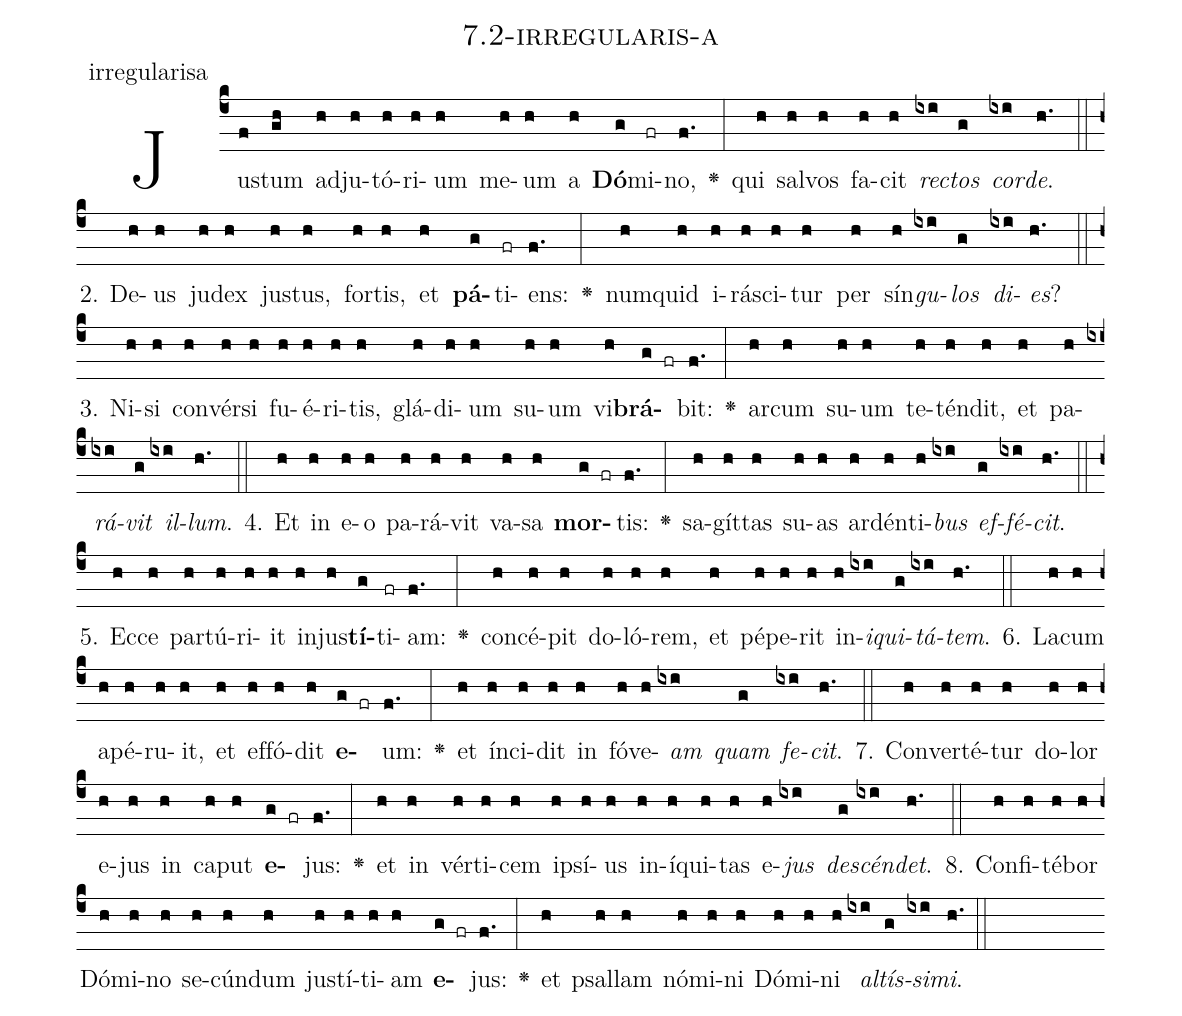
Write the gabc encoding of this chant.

name: 7.2-irregularis-a;
annotation: irregularisa;
%%
(c4)Jus(f)tum(gh) ad(h)ju(h)tó(h)ri(h)um(h) me(h)um(h) a(h) <b>Dó</b>(g)mi(fr)no,(f.) <v>\greheightstar</v>(:) qui(h) sal(h)vos(h) fa(h)cit(h) <i>rec</i>(ixi)<i>tos</i>(g) <i>cor</i>(ixi)<i>de</i>.(h.) (::)
2. De(h)us(h) ju(h)dex(h) jus(h)tus,(h) for(h)tis,(h) et(h) <b>pá</b>(g)ti(fr)ens:(f.) <v>\greheightstar</v>(:) num(h)quid(h) i(h)rá(h)sci(h)tur(h) per(h) sín(h)<i>gu</i>(ixi)<i>los</i>(g) <i>di</i>(ixi)<i>es</i>?(h.) (::)
3. Ni(h)si(h) con(h)vér(h)si(h) fu(h)é(h)ri(h)tis,(h) glá(h)di(h)um(h) su(h)um(h) vi(h)<b>brá</b>(g fr)bit:(f.) <v>\greheightstar</v>(:) ar(h)cum(h) su(h)um(h) te(h)tén(h)dit,(h) et(h) pa(h)<i>rá</i>(ixi)<i>vit</i>(g) <i>il</i>(ixi)<i>lum</i>.(h.) (::)
4. Et(h) in(h) e(h)o(h) pa(h)rá(h)vit(h) va(h)sa(h) <b>mor</b>(g fr)tis:(f.) <v>\greheightstar</v>(:) sa(h)gít(h)tas(h) su(h)as(h) ar(h)dén(h)ti(h)<i>bus</i>(ixi) <i>ef</i>(g)<i>fé</i>(ixi)<i>cit</i>.(h.) (::)
5. Ec(h)ce(h) par(h)tú(h)ri(h)it(h) in(h)jus(h)<b>tí</b>(g)ti(fr)am:(f.) <v>\greheightstar</v>(:) con(h)cé(h)pit(h) do(h)ló(h)rem,(h) et(h) pé(h)pe(h)rit(h) in(h)<i>i</i>(ixi)<i>qui</i>(g)<i>tá</i>(ixi)<i>tem</i>.(h.) (::)
6. La(h)cum(h) a(h)pé(h)ru(h)it,(h) et(h) ef(h)fó(h)dit(h) <b>e</b>(g fr)um:(f.) <v>\greheightstar</v>(:) et(h) ín(h)ci(h)dit(h) in(h) fó(h)ve(h)<i>am</i>(ixi) <i>quam</i>(g) <i>fe</i>(ixi)<i>cit</i>.(h.) (::)
7. Con(h)ver(h)té(h)tur(h) do(h)lor(h) e(h)jus(h) in(h) ca(h)put(h) <b>e</b>(g fr)jus:(f.) <v>\greheightstar</v>(:) et(h) in(h) vér(h)ti(h)cem(h) ip(h)sí(h)us(h) in(h)í(h)qui(h)tas(h) e(h)<i>jus</i>(ixi) <i>de</i>(g)<i>scén</i>(ixi)<i>det</i>.(h.) (::)
8. Con(h)fi(h)té(h)bor(h) Dó(h)mi(h)no(h) se(h)cún(h)dum(h) jus(h)tí(h)ti(h)am(h) <b>e</b>(g fr)jus:(f.) <v>\greheightstar</v>(:) et(h) psal(h)lam(h) nó(h)mi(h)ni(h) Dó(h)mi(h)ni(h) <i>al</i>(ixi)<i>tís</i>(g)<i>si</i>(ixi)<i>mi</i>.(h.) (::)
